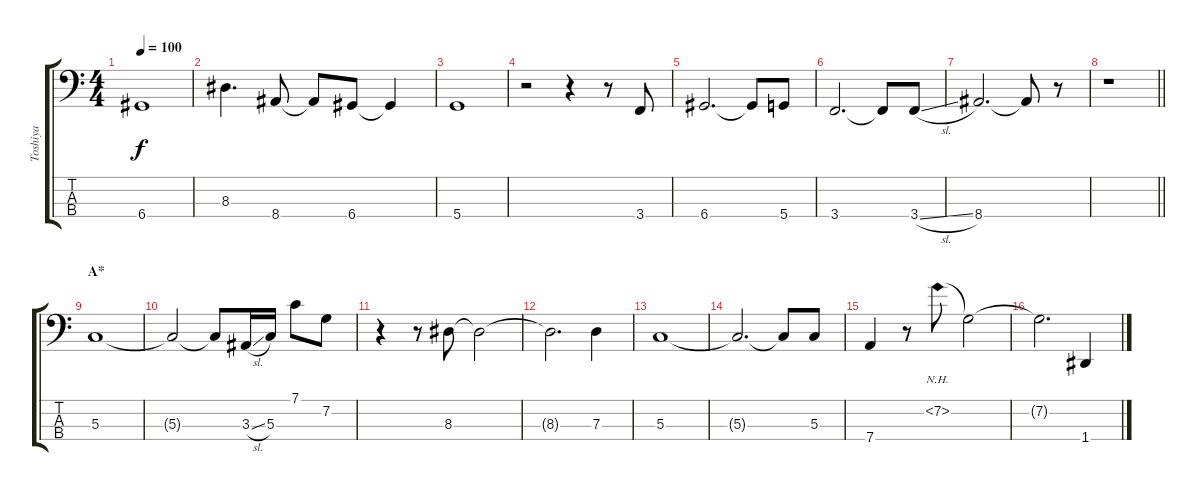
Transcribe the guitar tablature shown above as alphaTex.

\track ("Toshiya" "Toshiya") {instrument electricbassfinger}
\staff {score tabs}
\tuning (F2 C2 G1 D1) {hide}
\ts (4 4)
\tempo 100
\clef f4
\ks c
6.4.1{dy f} |
8.3.4{d} 8.4.8 8.4{t}.8 6.4.8 6.4{t}.4 |
5.4.1 |
r.2 r.4 r.8 3.4.8 |
6.4.2{d} 6.4{t}.8 5.4.8 |
3.4.2{d} 3.4{t}.8 3.4{sl}.8 |
8.4.2{d} 8.4{t}.8 r.8 |
\barLineRight lightlight
r.1 |
\section ("" "A*")
5.3.1 |
5.3{t}.2 5.3{t}.8 3.3{sl}.16 5.3.16 7.1.8 7.2.8 |
r.4 r.8 8.3.8 8.3{t}.2 |
8.3{t}.2{d} 7.3.4 |
5.3.1 |
5.3{t}.2{d} 5.3{t}.8 5.3.8 |
7.4.4 r.8 7.2{nh}.8 7.2{t}.2 |
7.2{t}.2{d} 1.4{sl}.4
